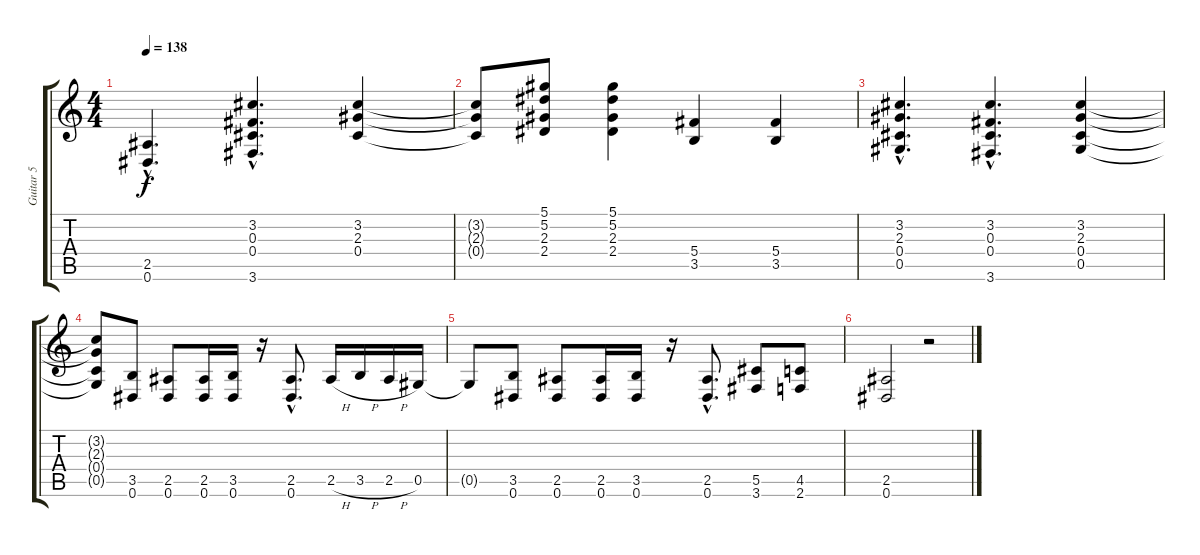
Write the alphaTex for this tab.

\track ("Guitar 5" "Guitar 5") {instrument distortionguitar}
\staff {score tabs}
\tuning (Eb4 Bb3 Gb3 Db3 Ab2 Eb2) {hide}
\ts (4 4)
\tempo 138
\clef g2
\ks c
(2.5{hac} 0.6{hac}).4{d dy f} (3.2{hac} 0.3{hac} 0.4{hac} 3.6{hac}).4{d} (3.2 2.3 0.4).4 |
(3.2{t} 2.3{t} 0.4{t}).8 (5.1 5.2 2.3 2.4).8 (5.1 5.2 2.3 2.4).4 (5.4 3.5).4 (5.4 3.5).4 |
(3.2{hac} 2.3{hac} 0.4{hac} 0.5{hac}).4{d} (3.2{hac} 0.3{hac} 0.4{hac} 3.6{hac}).4{d} (3.2 2.3 0.4 0.5).4 |
(3.2{t} 2.3{t} 0.4{t} 0.5{t}).8 (3.5 0.6).8 (2.5 0.6).8 (2.5 0.6).16 (3.5 0.6).16 r.16 (2.5{hac} 0.6{hac}).8{d} 2.5{h}.16 3.5{h}.16 2.5{h}.16 0.5.16 |
0.5{t}.8 (3.5 0.6).8 (2.5 0.6).8 (2.5 0.6).16 (3.5 0.6).16 r.16 (2.5{hac} 0.6{hac}).8{d} (5.5 3.6).8 (4.5 2.6).8 |
(2.5 0.6).2 r.2
